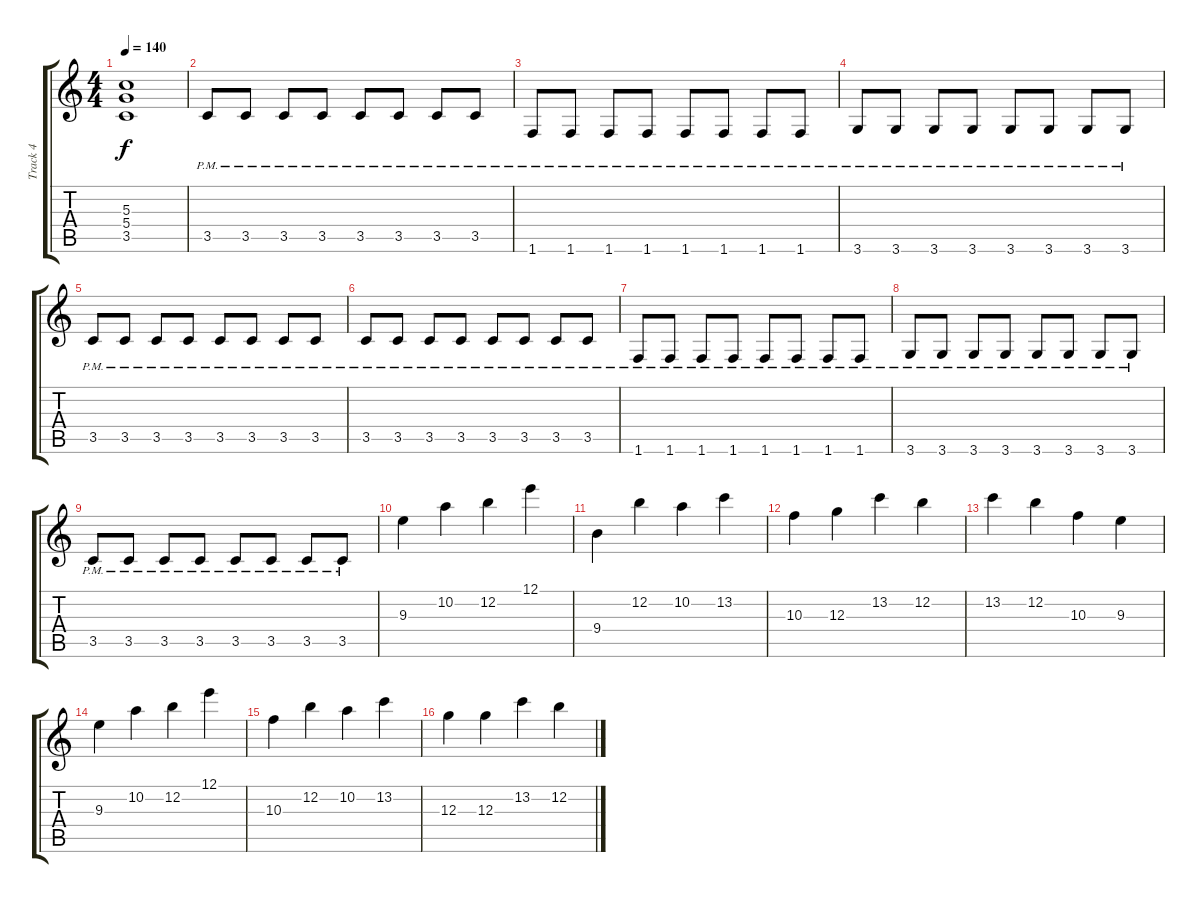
\track ("Track 4" "Track 4") {instrument distortionguitar}
\staff {score tabs}
\tuning (E4 B3 G3 D3 A2 E2) {hide}
\ts (4 4)
\tempo 140
\clef g2
\ks c
(5.3 5.4 3.5).1{dy f} |
3.5{pm}.8 3.5{pm}.8 3.5{pm}.8 3.5{pm}.8 3.5{pm}.8 3.5{pm}.8 3.5{pm}.8 3.5{pm}.8 |
1.6{pm}.8 1.6{pm}.8 1.6{pm}.8 1.6{pm}.8 1.6{pm}.8 1.6{pm}.8 1.6{pm}.8 1.6{pm}.8 |
3.6{pm}.8 3.6{pm}.8 3.6{pm}.8 3.6{pm}.8 3.6{pm}.8 3.6{pm}.8 3.6{pm}.8 3.6{pm}.8 |
3.5{pm}.8 3.5{pm}.8 3.5{pm}.8 3.5{pm}.8 3.5{pm}.8 3.5{pm}.8 3.5{pm}.8 3.5{pm}.8 |
3.5{pm}.8 3.5{pm}.8 3.5{pm}.8 3.5{pm}.8 3.5{pm}.8 3.5{pm}.8 3.5{pm}.8 3.5{pm}.8 |
1.6{pm}.8 1.6{pm}.8 1.6{pm}.8 1.6{pm}.8 1.6{pm}.8 1.6{pm}.8 1.6{pm}.8 1.6{pm}.8 |
3.6{pm}.8 3.6{pm}.8 3.6{pm}.8 3.6{pm}.8 3.6{pm}.8 3.6{pm}.8 3.6{pm}.8 3.6{pm}.8 |
3.5{pm}.8 3.5{pm}.8 3.5{pm}.8 3.5{pm}.8 3.5{pm}.8 3.5{pm}.8 3.5{pm}.8 3.5{pm}.8 |
9.3.4 10.2.4 12.2.4 12.1.4 |
9.4.4 12.2.4 10.2.4 13.2.4 |
10.3.4 12.3.4 13.2.4 12.2.4 |
13.2.4 12.2.4 10.3.4 9.3.4 |
9.3.4 10.2.4 12.2.4 12.1.4 |
10.3.4 12.2.4 10.2.4 13.2.4 |
12.3.4 12.3.4 13.2.4 12.2.4
